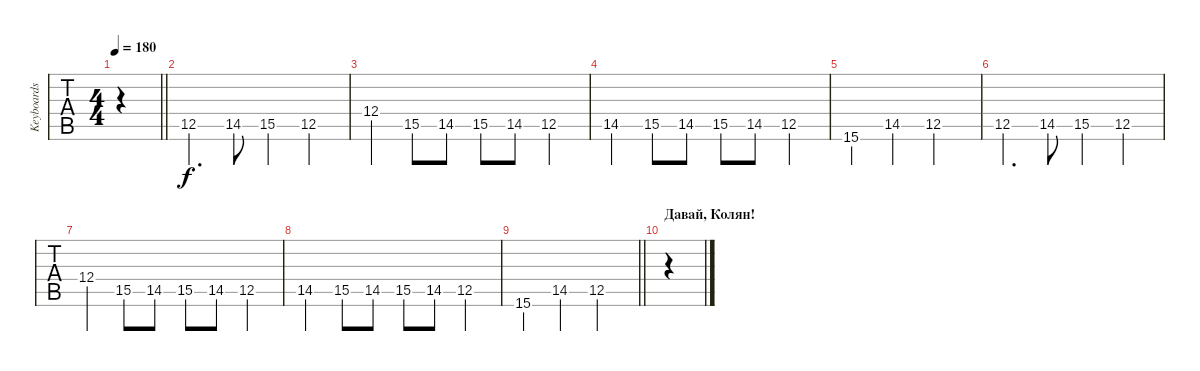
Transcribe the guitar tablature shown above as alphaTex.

\track ("Keyboards" "Keyboards") {instrument stringensemble1}
\staff {tabs}
\tuning (D4 A3 F3 C3 G2 D2) {hide}
\ts (4 4)
\tempo 180
\clef g2
\barLineRight lightlight
\ks c
|
\section ("" "")
12.5.4{d} 14.5.8 15.5.4 12.5.4 |
12.4.4 15.5.8 14.5.8 15.5.8 14.5.8 12.5.4 |
14.5.4 15.5.8 14.5.8 15.5.8 14.5.8 12.5.4 |
15.6.4 14.5.4 12.5.2 |
12.5.4{d} 14.5.8 15.5.4 12.5.4 |
12.4.4 15.5.8 14.5.8 15.5.8 14.5.8 12.5.4 |
14.5.4 15.5.8 14.5.8 15.5.8 14.5.8 12.5.4 |
\barLineRight lightlight
15.6.4 14.5.4 12.5.2 |
\section ("" "Давай, Колян!")
